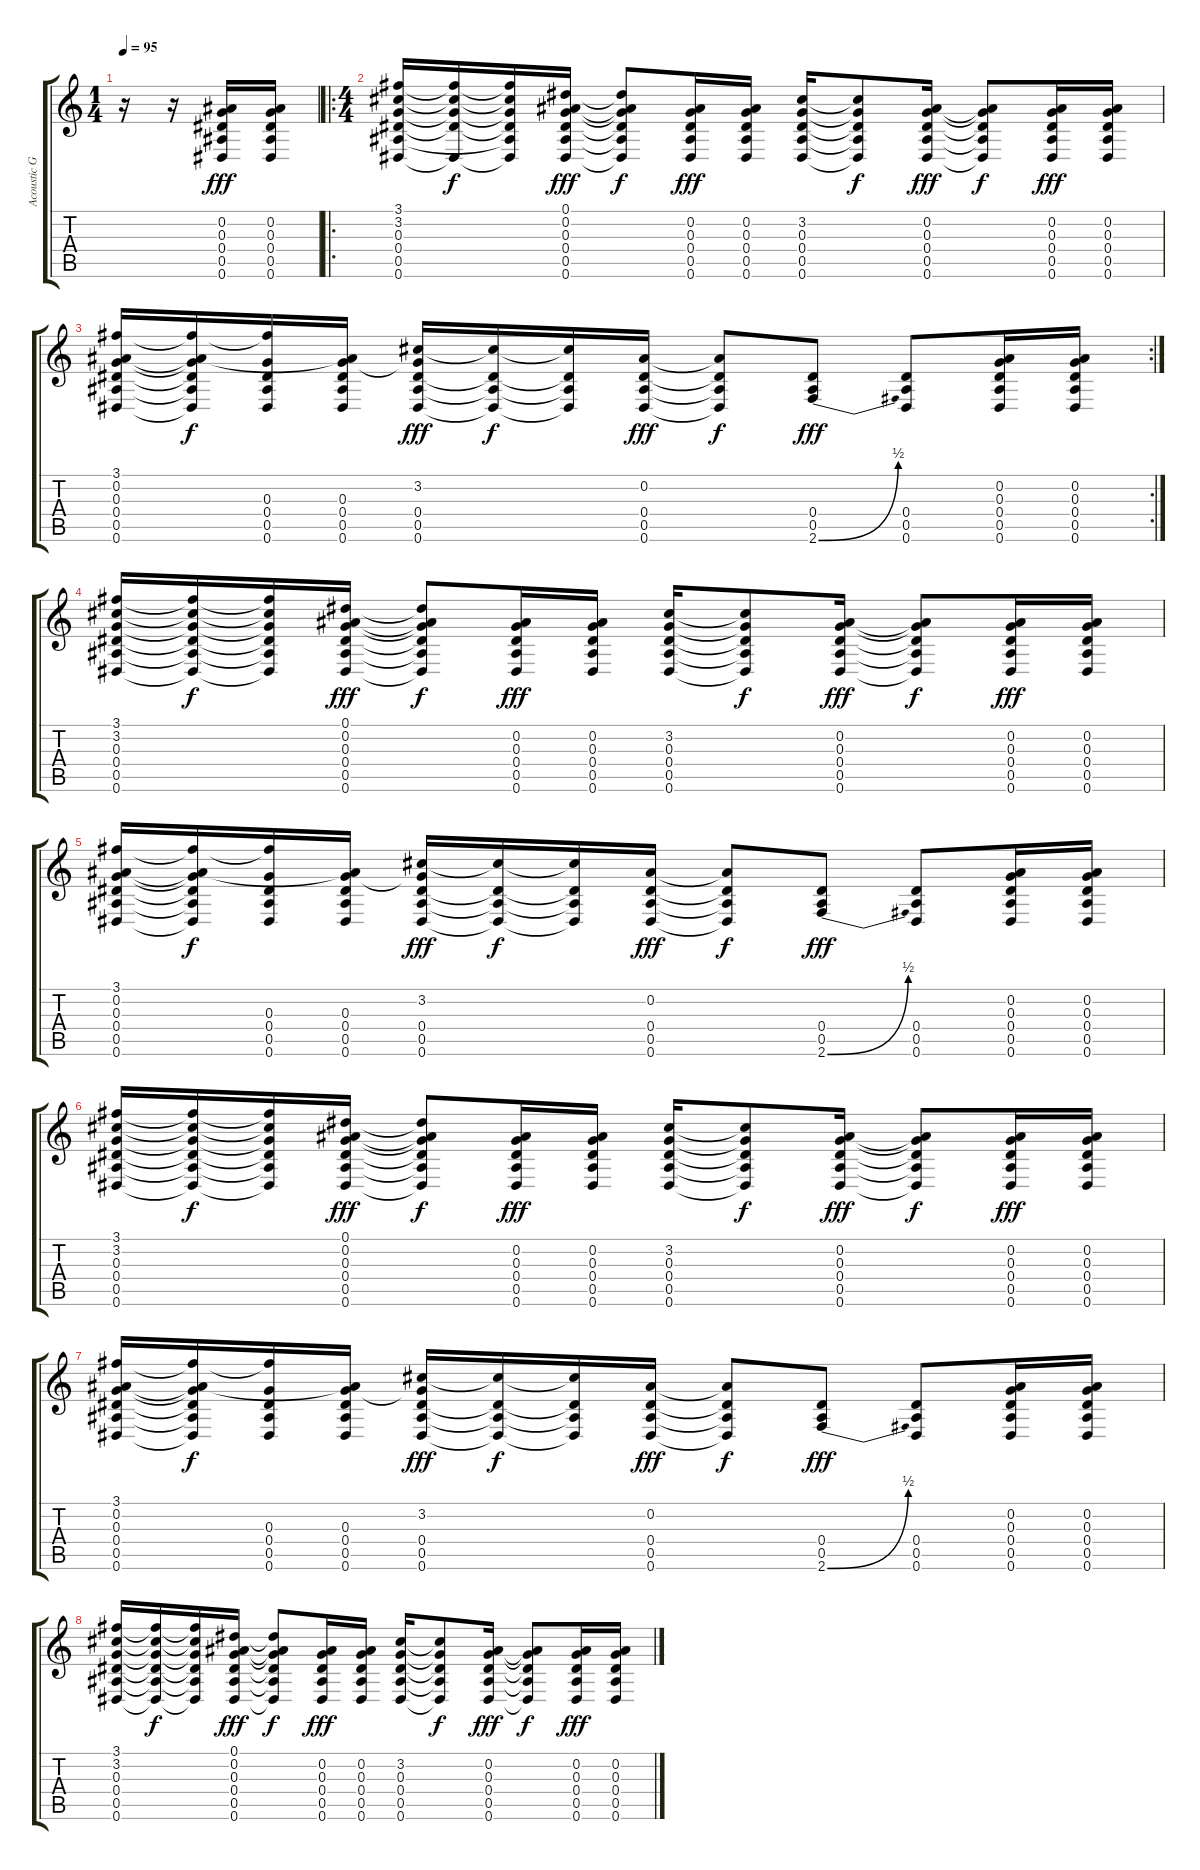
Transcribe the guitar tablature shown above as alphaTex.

\track ("Acoustic Guitar" "Acoustic G") {instrument acousticguitarsteel}
\staff {score tabs}
\tuning (Eb4 Bb3 G3 Eb3 Bb2 Eb2) {hide}
\ts (1 4)
\tempo 95
\clef g2
\ks c
r.16{dy fff instrument acousticguitarsteel} r.16 (0.2 0.3 0.4 0.5 0.6).16 (0.2 0.3 0.4 0.5 0.6).16 |
\ro
\ts (4 4)
(3.1 3.2 0.3 0.4 0.5 0.6).16 (3.1{t} 3.2{t} 0.3{t} 0.4{t} 0.6{t}).16{dy f} (3.1{t} 3.2{t} 0.3{t} 0.4{t} 0.5{t} 0.6{t}).16 (0.1 0.2 0.3 0.4 0.5 0.6).16{dy fff} (0.1{t} 0.2{t} 0.3{t} 0.4{t} 0.5{t} 0.6{t}).8{dy f} (0.2 0.3 0.4 0.5 0.6).16{dy fff} (0.2 0.3 0.4 0.5 0.6).16 (3.2 0.3 0.4 0.5 0.6).16 (3.2{t} 0.3{t} 0.4{t} 0.5{t} 0.6{t}).8{dy f} (0.2 0.3 0.4 0.5 0.6).16{dy fff} (0.2{t} 0.3{t} 0.4{t} 0.5{t} 0.6{t}).8{dy f} (0.2 0.3 0.4 0.5 0.6).16{dy fff} (0.2 0.3 0.4 0.5 0.6).16 |
\rc 2
(3.1 0.2 0.3 0.4 0.5 0.6).16 (3.1{t} 0.2{t} 0.3{t} 0.4{t} 0.5{t} 0.6{t}).16{dy f} (3.1{t} 0.3 0.4 0.5 0.6).16 (0.2{t} 0.3 0.4 0.5 0.6).16 (3.2 0.3{t} 0.4 0.5 0.6).16{dy fff} (3.2{t} 0.4{t} 0.5{t} 0.6{t}).16{dy f} (3.2{t} 0.4{t} 0.5{t} 0.6{t}).16 (0.2 0.4 0.5 0.6).16{dy fff} (0.2{t} 0.4{t} 0.5{t} 0.6{t}).8{dy f} (0.4 0.5 2.6{be (bend 0 0 60 2)}).8{dy fff} (0.4 0.5 0.6).8 (0.2 0.3 0.4 0.5 0.6).16 (0.2 0.3 0.4 0.5 0.6).16 |
(3.1 3.2 0.3 0.4 0.5 0.6).16 (3.1{t} 3.2{t} 0.3{t} 0.4{t} 0.5{t} 0.6{t}).16{dy f} (3.1{t} 3.2{t} 0.3{t} 0.4{t} 0.5{t} 0.6{t}).16 (0.1 0.2 0.3 0.4 0.5 0.6).16{dy fff} (0.1{t} 0.2{t} 0.3{t} 0.4{t} 0.5{t} 0.6{t}).8{dy f} (0.2 0.3 0.4 0.5 0.6).16{dy fff} (0.2 0.3 0.4 0.5 0.6).16 (3.2 0.3 0.4 0.5 0.6).16 (3.2{t} 0.3{t} 0.4{t} 0.5{t} 0.6{t}).8{dy f} (0.2 0.3 0.4 0.5 0.6).16{dy fff} (0.2{t} 0.3{t} 0.4{t} 0.5{t} 0.6{t}).8{dy f} (0.2 0.3 0.4 0.5 0.6).16{dy fff} (0.2 0.3 0.4 0.5 0.6).16 |
(3.1 0.2 0.3 0.4 0.5 0.6).16 (3.1{t} 0.2{t} 0.3{t} 0.4{t} 0.5{t} 0.6{t}).16{dy f} (3.1{t} 0.3 0.4 0.5 0.6).16 (0.2{t} 0.3 0.4 0.5 0.6).16 (3.2 0.3{t} 0.4 0.5 0.6).16{dy fff} (3.2{t} 0.4{t} 0.5{t} 0.6{t}).16{dy f} (3.2{t} 0.4{t} 0.5{t} 0.6{t}).16 (0.2 0.4 0.5 0.6).16{dy fff} (0.2{t} 0.4{t} 0.5{t} 0.6{t}).8{dy f} (0.4 0.5 2.6{be (bend 0 0 60 2)}).8{dy fff} (0.4 0.5 0.6).8 (0.2 0.3 0.4 0.5 0.6).16 (0.2 0.3 0.4 0.5 0.6).16 |
(3.1 3.2 0.3 0.4 0.5 0.6).16 (3.1{t} 3.2{t} 0.3{t} 0.4{t} 0.5{t} 0.6{t}).16{dy f} (3.1{t} 3.2{t} 0.3{t} 0.4{t} 0.5{t} 0.6{t}).16 (0.1 0.2 0.3 0.4 0.5 0.6).16{dy fff} (0.1{t} 0.2{t} 0.3{t} 0.4{t} 0.5{t} 0.6{t}).8{dy f} (0.2 0.3 0.4 0.5 0.6).16{dy fff} (0.2 0.3 0.4 0.5 0.6).16 (3.2 0.3 0.4 0.5 0.6).16 (3.2{t} 0.3{t} 0.4{t} 0.5{t} 0.6{t}).8{dy f} (0.2 0.3 0.4 0.5 0.6).16{dy fff} (0.2{t} 0.3{t} 0.4{t} 0.5{t} 0.6{t}).8{dy f} (0.2 0.3 0.4 0.5 0.6).16{dy fff} (0.2 0.3 0.4 0.5 0.6).16 |
(3.1 0.2 0.3 0.4 0.5 0.6).16 (3.1{t} 0.2{t} 0.3{t} 0.4{t} 0.5{t} 0.6{t}).16{dy f} (3.1{t} 0.3 0.4 0.5 0.6).16 (0.2{t} 0.3 0.4 0.5 0.6).16 (3.2 0.3{t} 0.4 0.5 0.6).16{dy fff} (3.2{t} 0.4{t} 0.5{t} 0.6{t}).16{dy f} (3.2{t} 0.4{t} 0.5{t} 0.6{t}).16 (0.2 0.4 0.5 0.6).16{dy fff} (0.2{t} 0.4{t} 0.5{t} 0.6{t}).8{dy f} (0.4 0.5 2.6{be (bend 0 0 60 2)}).8{dy fff} (0.4 0.5 0.6).8 (0.2 0.3 0.4 0.5 0.6).16 (0.2 0.3 0.4 0.5 0.6).16 |
(3.1 3.2 0.3 0.4 0.5 0.6).16 (3.1{t} 3.2{t} 0.3{t} 0.4{t} 0.5{t} 0.6{t}).16{dy f} (3.1{t} 3.2{t} 0.3{t} 0.4{t} 0.5{t} 0.6{t}).16 (0.1 0.2 0.3 0.4 0.5 0.6).16{dy fff} (0.1{t} 0.2{t} 0.3{t} 0.4{t} 0.5{t} 0.6{t}).8{dy f} (0.2 0.3 0.4 0.5 0.6).16{dy fff} (0.2 0.3 0.4 0.5 0.6).16 (3.2 0.3 0.4 0.5 0.6).16 (3.2{t} 0.3{t} 0.4{t} 0.5{t} 0.6{t}).8{dy f} (0.2 0.3 0.4 0.5 0.6).16{dy fff} (0.2{t} 0.3{t} 0.4{t} 0.5{t} 0.6{t}).8{dy f} (0.2 0.3 0.4 0.5 0.6).16{dy fff} (0.2 0.3 0.4 0.5 0.6).16
